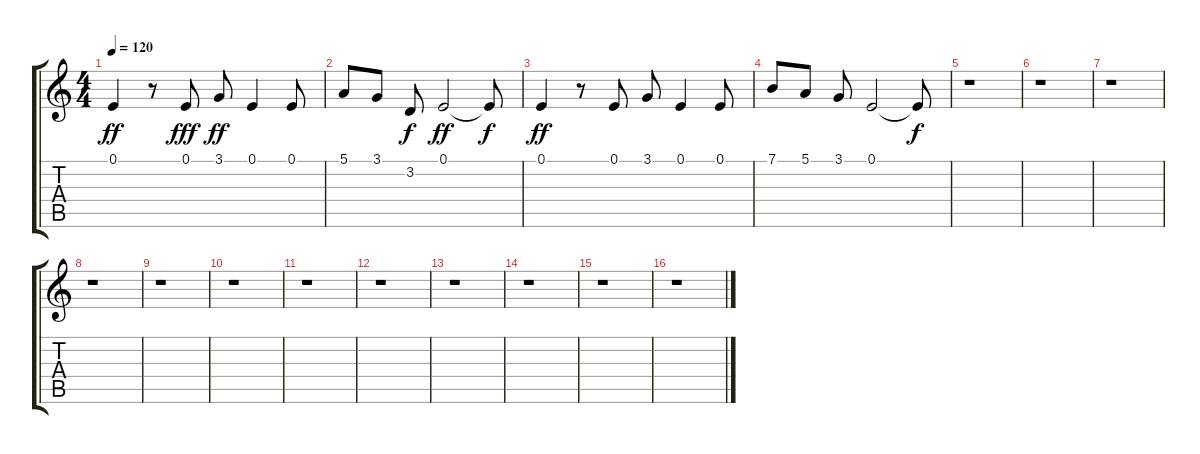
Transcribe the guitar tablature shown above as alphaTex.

\track "" {instrument fx8scifi}
\staff {score tabs}
\tuning (E4 B3 G3 D3 A2 E2) {hide}
\ts (4 4)
\tempo 120
\clef g2
\ks c
0.1.4{dy ff} r.8 0.1.8{dy fff} 3.1.8{dy ff} 0.1.4 0.1.8 |
5.1.8 3.1.8 3.2.8{dy f} 0.1.2{dy ff} 0.1{t}.8{dy f} |
0.1.4{dy ff} r.8 0.1.8 3.1.8 0.1.4 0.1.8 |
7.1.8 5.1.8 3.1.8 0.1.2 0.1{t}.8{dy f} |
r.1 |
r.1 |
r.1 |
r.1 |
r.1 |
r.1 |
r.1 |
r.1 |
r.1 |
r.1 |
r.1 |
r.1
